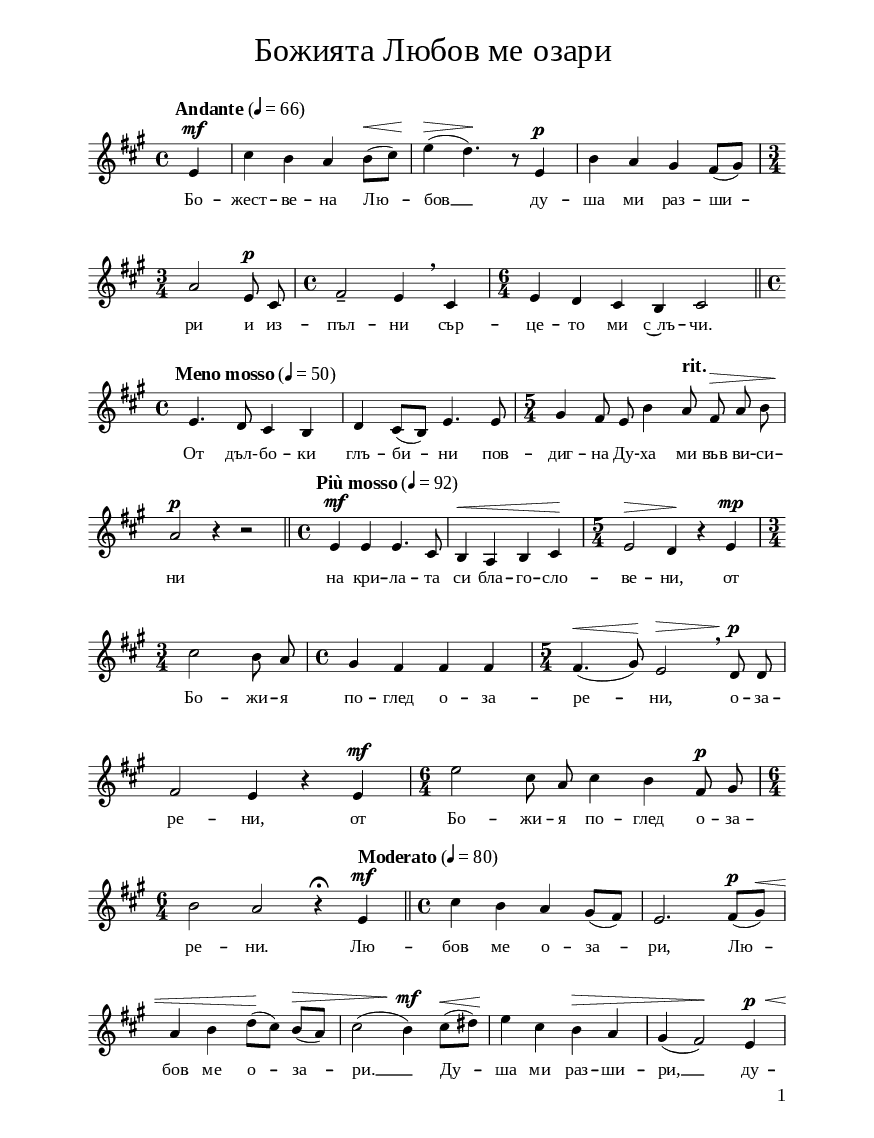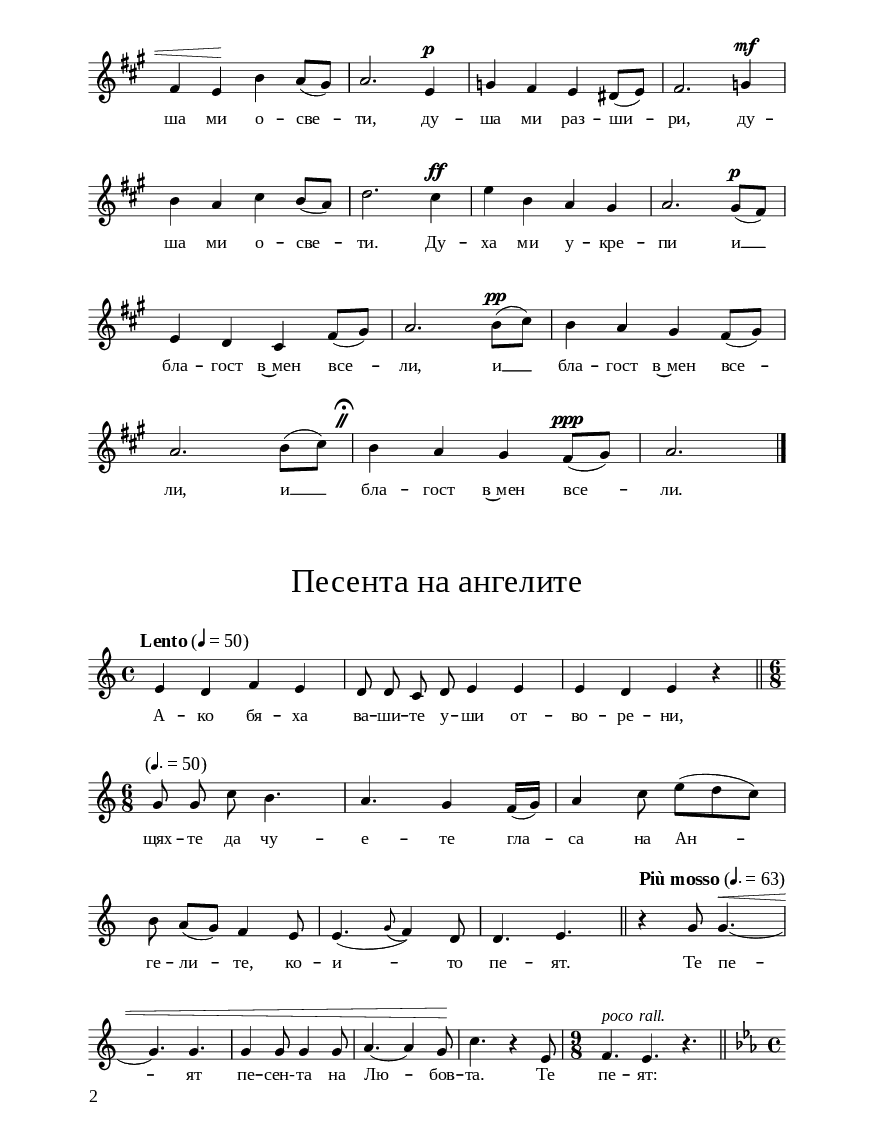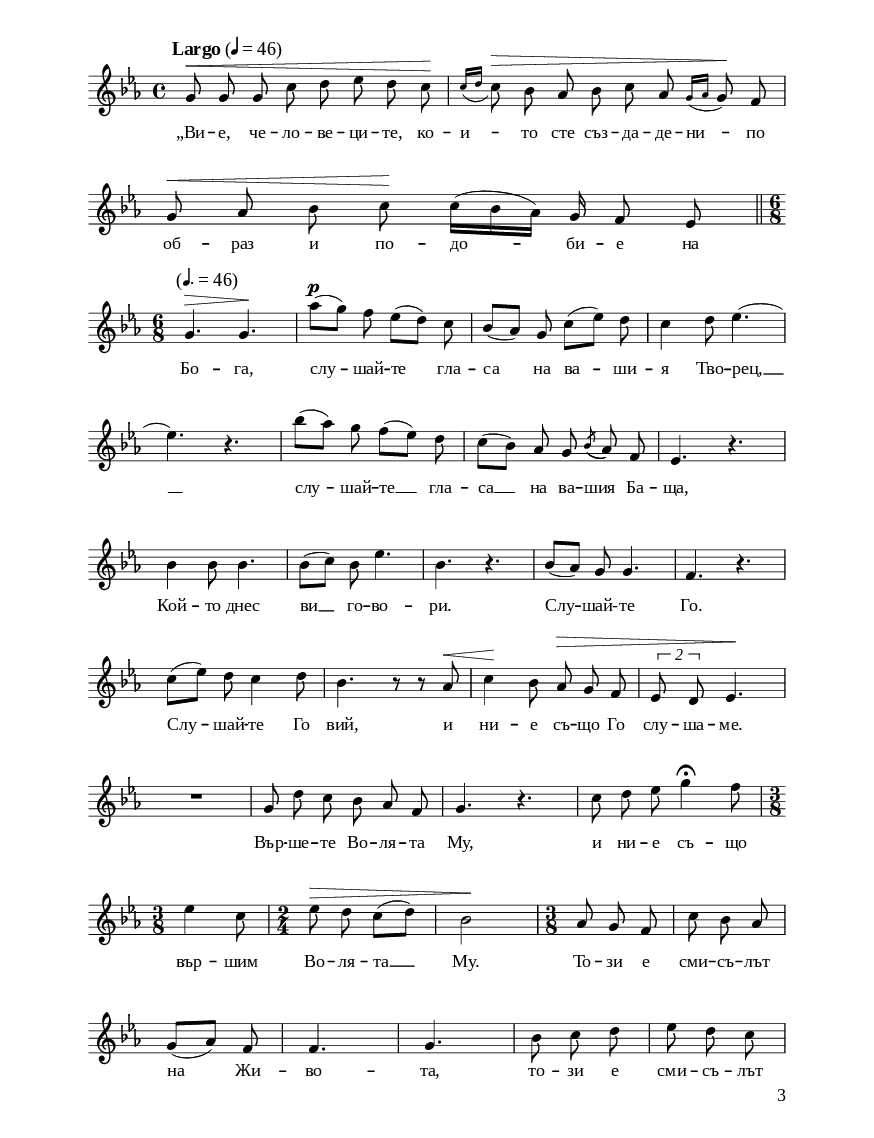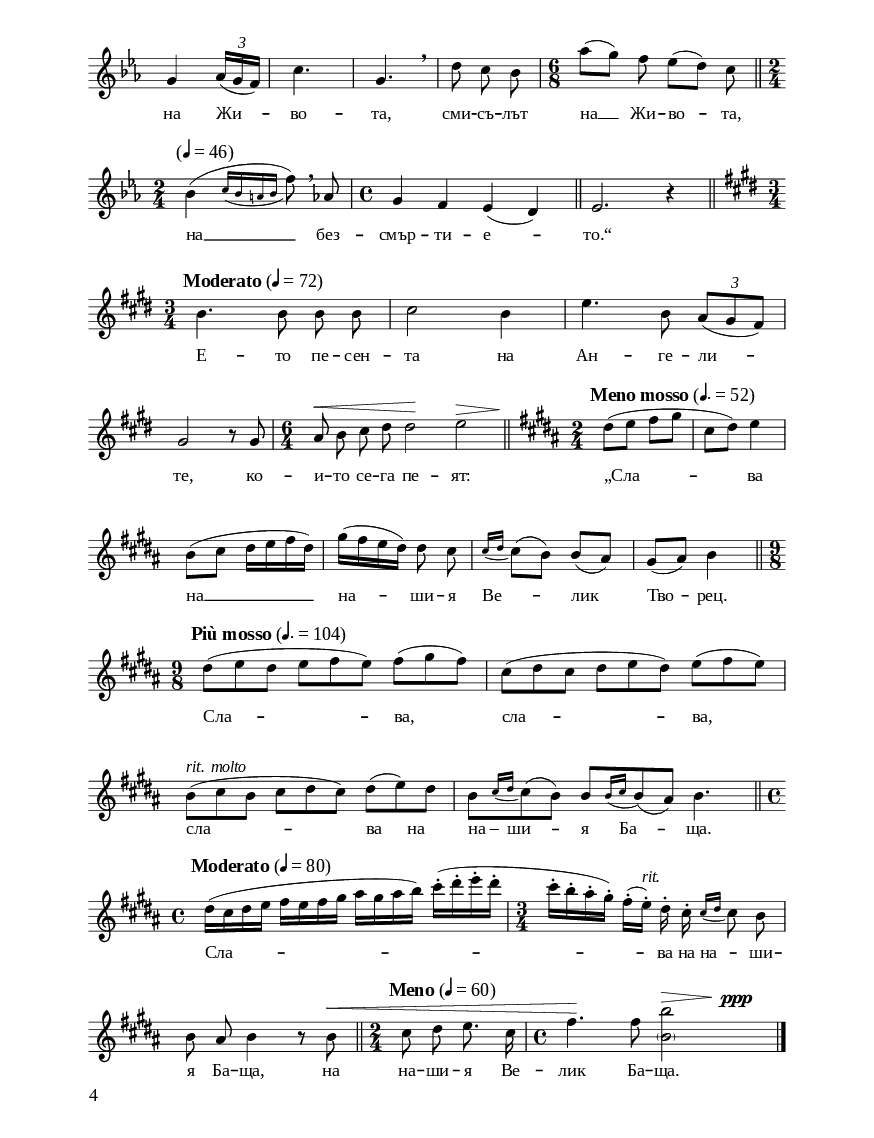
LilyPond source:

\version "2.24.2"

% include paper part and global functions
\include "include/globals.ily"

\bookpart {
  \label #'ref206
  \tocItem \markup "Божията Любов ме озари"
  \include "include/bookpart-paper.ily"
  \score {
    \include "include/score-layout.ily"

    \new Voice \absolute {
      \clef treble
      \key a \major
      \time 4/4
      \tempoFunc "Andante" 4 "66"
      \autoBeamOff
      \partial 4
      e'4 ^\mf  | % 2
      cis''4  b'4  a'4  b'8 ( [ ^\<
      cis''8 ) ] | % 3
      e''4 ( ^\! ^\>  d''4. ) \! r8  e'4^\p | % 4
      b'4  a'4  gis'4  fis'8 ( [
      gis'8 ) ] \break| % 5
      \time 3/4  | % 5
      a'2  e'8  ^\p  cis'8   | % 6
      \time 4/4  | % 6
      fis'2 --  e'4   \breathe cis'4 | % 7
      \time 6/4  | % 7
      e'4  d'4  cis'4  b4  cis'2 \bar
      "||"
      \time 4/4  \break | % 8
      | % 8
      \tempoFunc "Meno mosso" 4 "50"
      e'4.  d'8  cis'4  b4 | % 9
      d'4  cis'8 ( [  b8 ) ]  e'4.  e'8
      |
      \time 5/4  |
      gis'4  fis'8   e'8  b'4 \tempo "rit." a'8
      fis'8 ^\>  a'8  b'8
      \break | % 11
      a'2 ^\! ^\p r4 r2 \bar "||"
      \time 4/4   | % 12
      \tempoFunc "Più mosso" 4 "92" e'4 ^\mf

      e'4
      e'4.   cis'8 | % 13
      b4 ^\<  a4  b4  cis'4 ^\!  | % 14
      \time 5/4  | % 14
      e'2 ^\>  d'4 ^\! r4  e'4 ^\mp \break | % 15
      \time 3/4  | % 15
      cis''2  b'8   a'8  | % 16
      \time 4/4  | % 16
      gis'4  fis'4  fis'4  fis'4 | % 17
      \time 5/4  | % 17
      fis'4. ( ^\<  gis'8 ) ^\!  e'2 ^\> \breathe d'8
      ^\!  ^\p  d'8 \break | % 18
      fis'2  e'4 r4  e'4 ^\mf | % 19
      \time 6/4  | % 19
      e''2  cis''8   a'8   cis''4
      b'4  fis'8  ^\p  gis'8 | \time 6/4 \break

      b'2  a'2 r4 ^\fermata
      \tempoFunc "Moderato" 4 "80"
      e'4
      ^\mf | % 21
      \time 4/4  | \bar "||" % 21
      cis''4  b'4  a'4  gis'8 ( [
      fis'8 ) ]  | % 22
      e'2.  fis'8 ( [ ^\p  gis'8 ) ] ^\< \break | % 23
      a'4  b'4  d''8 ( [ ^\!  cis''8 )
      ]  b'8 ( [ ^\>  a'8 ) ] | % 24
      cis''2 (  b'4 ) ^\! ^\mf  cis''8 ( [ ^\<
      dis''8 ) ] | % 25
      e''4 ^\!  cis''4  b'4 ^\>  a'4 | % 26
      gis'4 (  fis'2 ) ^\!  e'4 ^\p ^\< \break | % 27
      fis'4  e'4 ^\! b'4  a'8 ( [
      gis'8 ) ] | % 28
      a'2.  e'4 ^\p | % 29
      g'4  fis'4  e'4  dis'8 ( [  e'8
      ) ] |
      fis'2.  g'4 ^\mf \break | % 31
      b'4  a'4  cis''4  b'8 ( [  a'8
      ) ] | % 32
      d''2.  cis''4 ^\ff  | % 33
      e''4  b'4  a'4  gis'4 | % 34
      a'2.  gis'8 ( [ ^\p  fis'8 ) ] \break | % 35
      e'4  d'4  cis'4  fis'8 ( [  gis'8
      ) ] | % 36
      a'2.  b'8 ( [ ^\pp  cis''8 ) ]
      | % 37
      b'4  a'4  gis'4  fis'8 ( [
      gis'8 ) ] | \break % 38
      a'2.  b'8 ( [  cis''8 ) ]
      ^\markup {
        \override #'(baseline-skip . 1.2)
        \column {
          \line { "   " \musicglyph #"scripts.ufermata"}
          \line { "   " \musicglyph #"scripts.caesura.straight" }
        }
      }
      | % 39
      b'4  a'4  gis'4  fis'8 ( [ ^\ppp
      gis'8 ) ] |
      a'2. \bar "|."
    }

    \addlyrics {
      Бо -- жест -- ве -- на Лю -- бов __
      ду -- ша ми раз -- ши -- ри
      и из -- пъл -- ни сър -- це -- то
      ми с~лъ -- чи. От "дъл-" -- бо -- ки
      глъ -- би -- ни пов -- диг -- на
      Ду -- ха ми във ви -- си -- ни на
      кри -- ла -- та си бла -- го -- сло
      -- ве -- ни, от Бо -- жи -- я по --
      глед о -- за -- ре -- ни, о -- за
      -- ре -- ни, от Бо -- жи -- я по --
      глед о -- за -- ре -- ни. Лю -- бов
      ме о -- за -- ри, Лю -- бов
      ме о -- за -- ри. __ Ду --
      ша ми раз -- ши -- ри,  __ ду --
      ша ми о -- све  -- ти, ду -- ша
      ми раз -- ши  -- ри, ду -- ша ми
      о -- све -- ти. Ду -- ха ми у --
      кре -- пи и __  бла -- гост в~мен
      все -- ли, и __ бла -- гост
      в~мен все -- ли, и __ бла --
      гост в~мен все -- ли.}

      \header {
        title = \titleFunc "Божията Любов ме озари " " Božijata Ljubov me ozari"
      }

      \midi{}

    } % score

    \label #'ref207
    \tocItem \markup "Песента на ангелите "
    \include "include/bookpart-paper.ily"
    \score {
      \include "include/score-layout.ily"

      \new Voice \absolute {
        \clef treble
        \key c \major
        \time 4/4
        \tempoFunc "Lento" 4 "50"
        \autoBeamOff
        \override Hairpin.to-barline = ##f
        \override Hairpin.after-line-breaking = ##t
        e'4  d'4  f'4  e'4 | % 2
        d'8  d'8  c'8  d'8  e'4
        e'4 | % 3
        e'4  d'4  e'4 r4 | \break % 4
        \time 6/8  | \bar"||" % 4
        \tempoFunc "" 4. "50"
        g'8  g'8 c''8 b'4.  | % 5
        a'4.  g'4  f'16 ( [  g'16 ) ] | % 6
        a'4 c''8 e''8 ( [ d''8
        c''8 ) ] |\break  % 7
        b'8  a'8 ( [  g'8 ) ]  f'4  e'8
        | % 8
        e'4. ( \appoggiatura {  g'8 }  f'4 )
        d'8 | % 9
        d'4.  e'4. \bar"||" |
        \tempoFunc "Più mosso" 4. "63"
        r4  g'8
        g'4. ~ ^\< |  \break % 11
        g'4.  g'4. | % 12
        g'4  g'8  g'4  g'8 | % 13
        a'4. ~  a'4  g'8 _\!  | % 14
        c''4.  r4  e'8 |  % 15
        \time 9/8  | % 15
        f'4. ^\markup{ \italic {poco rall.} }  e'4. r4. \bar
        "||" \break
        \key es \major \time 4/4 | % 16
        \tempoFunc "Largo" 4 "46"
        g'8 ^\<  g'8  g'8 c''8 d''8
        es''8 d''8 c''8 ^\! | % 17
        \grace {  c''16 ( [  d''16 ] } c''8 ) ^\>
        bes'8  as'8 bes'8 c''8
        as'8 \grace {  g'16 ( [  as'16 ] }  g'8 )
        ^\! f'8 | \break % 18
        g'8 ^\<  as'8 bes'8 c''8  ^\!
        c''16 ( [ bes'16  as'16 )  ] g'16
        f'8  es'8  \bar "||"
        \break | % 19
        \time 6/8  | % 19
        \tempoFunc "" 4. "46"
        g'4. ^\>  g'4.  ^\! |
        as''8 ( [ ^\p g''8 ) ] f''8
        es''8 ( [ d''8 ) ] c''8 | % 21
        bes'8 ( [  as'8 ) ]  g'8 c''8 ( [
        es''8 ) ] d''8 | % 22
        c''4 d''8 es''4. ~ \break | % 23
        es''4. r4. | % 24
        bes''8 ( [ as''8 ) ] g''8
        f''8 ( [ es''8 ) ] d''8 | % 25
        c''8 ( [ bes'8 ) ]  as'8  g'8
        \acciaccatura {  bes'8 ( }  as'8 )  f'8 | % 26
        es'4. r4. \break | % 27
        bes'4 bes'8 bes'4. | % 28
        bes'8 ( [ c''8 ) ] bes'8
        es''4. | % 29
        bes'4. r4. |
        bes'8 ( [  as'8 ) ]  g'8  g'4. | % 31
        f'4. r4. \break| % 32
        c''8 ( [ es''8 ) ] d''8 c''4
        d''8 | % 33
        bes'4. r8 r8  as'8 ^\< | % 34
        c''4 ^\! bes'8  as'8 ^\>  g'8
        f'8 | % 35
        \times 3/2  {
          es'8   d'8
        }
        es'4. ^\! \break | % 36
        R2. | % 37
        g'8 d''8 c''8 bes'8
        as'8  f'8 | % 38
        g'4. r4. | % 39
        c''8 d''8 es''8 g''4
        ^\fermata f''8 \break |
        \time 3/8  |
        es''4 c''8 | % 41
        \time 2/4  | % 41
        es''8 ^\> d''8 c''8 ( [ d''8
        ) ] | % 42
        bes'2 ^\! | % 43
        \time 3/8  | % 43
        as'8  g'8  f'8 | % 44
        c''8 bes'8  as'8 \break | % 45
        g'8 ( [  as'8 ) ]  f'8 | % 46
        f'4. | % 47
        g'4. | % 48
        bes'8 c''8 d''8 | % 49
        es''8 d''8 c''8 \break |
        g'4 \once \omit TupletBracket
        \times 2/3  {
          as'16 ( [  g'16  f'16 ) ]
        }
        | % 51
        c''4. | % 52
        g'4.  \breathe | % 53
        d''8 c''8 bes'8 | % 54
        \time 6/8  | % 54
        as''8 ( [ g''8 ) ] f''8 es''8
        ( [ d''8 ) ] c''8 \bar "||"
        \break | % 55
        \time 2/4  | % 55
        \tempoFunc "" 4 "46" | % 55
        bes'4 ( \acciaccatura {
          c''16 [bes'16 a'16
          bes'16 ]
        }
        f''8 )  \breathe as'8  | % 56
        \time 4/4  | % 56
        g'4  f'4  es'4 (  d'4 ) \bar "||"
        es'2. r4 \bar "||"
        \break | % 58
        \once \override Staff.KeyCancellation.break-visibility = #all-invisible
        \key e \major \time 3/4 | % 58
        \tempoFunc "Moderato" 4 "72"
        b'4. b'8 b'8 b'8 | % 59
        cis''2 b'4 |
        e''4. b'8 \once \omit TupletBracket
        \times 2/3  {
          a'8 ( [  gis'8  fis'8 ) ]
        }
        | \break % 61
        gis'2 r8  gis'8 | % 62
        \time 6/4  | % 62
        a'8 ^\< b'8 cis''8 dis''8
        dis''2 ^\!
        \once \override Hairpin.to-barline = ##t
        e''2 ^\> \bar "||"
        \key b \major \time 2/4 | % 63
        \tempoFunc "Meno mosso" 4. "52"
        dis''8 ( [ _\! e''8 ] fis''8 [
        gis''8 ] | % 64
        cis''8 [ dis''8 ) ] e''4 | \break % 65
        b'8 ( [ cis''8 ] dis''16 [
        e''16 fis''16 dis''16 ) ]  | % 66
        gis''16 ( [ fis''16 e''16
        dis''16 ) ] dis''8 cis''8 | % 67
        \grace {  cis''16 ( [  dis''16 ] } cis''8 )
        ( [ b'8 ) ]  b'8 ( [  ais'8 ) ] | % 68
        gis'8 ( [  ais'8 ) ] b'4 \bar "||" \break
        \time 9/8  | % 69
        \tempoFunc "Più mosso" 4. "104"
        dis''8 ( [  e''8
        dis''8 ] e''8 [
        fis''8 e''8 ) ] fis''8 ( [ gis''8
        fis''8 ) ]  |
        cis''8 ( [ dis''8 cis''8 ]
        dis''8 [ e''8 dis''8 ) ] e''8 ( [
        fis''8 e''8 ) ] | % 71
        b'8 ( [ ^\markup{ \italic {rit. molto} } cis''8
        b'8 ] cis''8 [ dis''8 cis''8
        ) ] dis''8 ( [ e''8 ) dis''8 ] | % 72

        b'8 [ \acciaccatura { cis''16 [  dis''16 ] }
        cis''8 ( b'8 )]

        b'8 [ \acciaccatura { b'16 [  cis''16 ] }
        b'8 ( ais'8 )]

        b'4. \break | % 73
        \time 4/4  | \bar "||" % 73
        \tempoFunc "Moderato" 4 "80"
        dis''16 ( [ cis''16 dis''16
        e''16 ] fis''16 [ e''16 fis''16
        gis''16 ] ais''16 [ gis''16
        ais''16 b''16 ) ] cis'''16 ( -. [
        dis'''16 -. e'''16 -. dis'''16 -. ] | % 74
        \time 3/4  | % 74
        cis'''16 -. [ b''16 -. ais''16 -.
        gis''16 ) -. ] fis''16 ( -. [ e''16 )
        -. ] ^\markup{ \italic {rit.} } dis''16 -. cis''16
        -. \acciaccatura {  cis''16 [  dis''16 ] } cis''8
        b'8 \break | % 75
        b'8  ais'8 b'4 r8
        b'8^\<
        \tempoFunc "Meno" 4 "60"
        \time 2/4  | \bar "||" % 76
        cis''8 dis''8 e''8. cis''16
        | % 77
        \time 4/4  | % 77
        fis''4. ^\! fis''8
        <\parenthesize b'
        b''>2 ^\>
        \once \override Score.BarLine.break-visibility = ##(#f #f #f)
        s^\ppp ^\! \bar "|."
      }

      \addlyrics {
        А
        -- ко бя -- ха ва -- ши -- те у -- ши
        от -- во -- ре -- ни, щях -- те да
        чу -- е -- те гла -- са на Ан
        --  ге -- ли -- те, ко -- и
        --  то пе -- ят. Те пе --
        ят пе -- "сен-" -- та на Лю -- бов
        -- та. Те пе -- ят: „Ви -- е, че --
        ло -- ве -- ци -- те, ко -- и --
        то сте съз -- да -- де -- ни --
        по об -- раз и по -- до --
        би -- е на Бо -- га, слу -- шай
        -- те  гла -- са  на ва --
        ши -- я Тво -- рец, __ слу --
        шай -- те __  гла -- са __  на ва
        -- шия Ба -- ща, Кой -- то днес
        ви __  го -- во -- ри. Слу -- "шай-"
        -- те Го. Слу -- шай -- те Го
        вий, и ни -- е съ -- що Го слу --
        ша -- ме. Вър -- ше -- те Во -- ля --
        та Му, и ни -- е съ -- що вър --
        шим Во -- ля -- та __  Му. То -- зи
        е сми -- съ -- лът на  Жи -- во
        -- та, то -- зи е сми -- съ -- лът
        на Жи --  во -- та, сми -- съ
        -- лът на __ Жи -- во -- та, на __
        без -- смър -- ти
        -- е -- то.“ Е -- то пе -- сен --
        та на Ан -- ге -- ли  --  те,
        ко -- и -- то се -- га пе -- ят:
        „Сла --     ва на __
        на --
        ши -- я   Ве -- лик
        Тво -- рец. Сла --
        ва,   сла --
        ва,   сла --
        "ва      на" "на –  ши" --
        "я       Ба" -- ща. Сла -- "" -- "" --
        ва на   на -- ши -- я Ба
        -- ща, на на -- ши -- я Ве -- лик Ба
        -- ща.}

        \header {
          title = \titleFunc "Песента на ангелите" "Pesenta na angelite"
        }

        \midi{}

      } % score



    } % bookpart

    % Più mosso
    %
